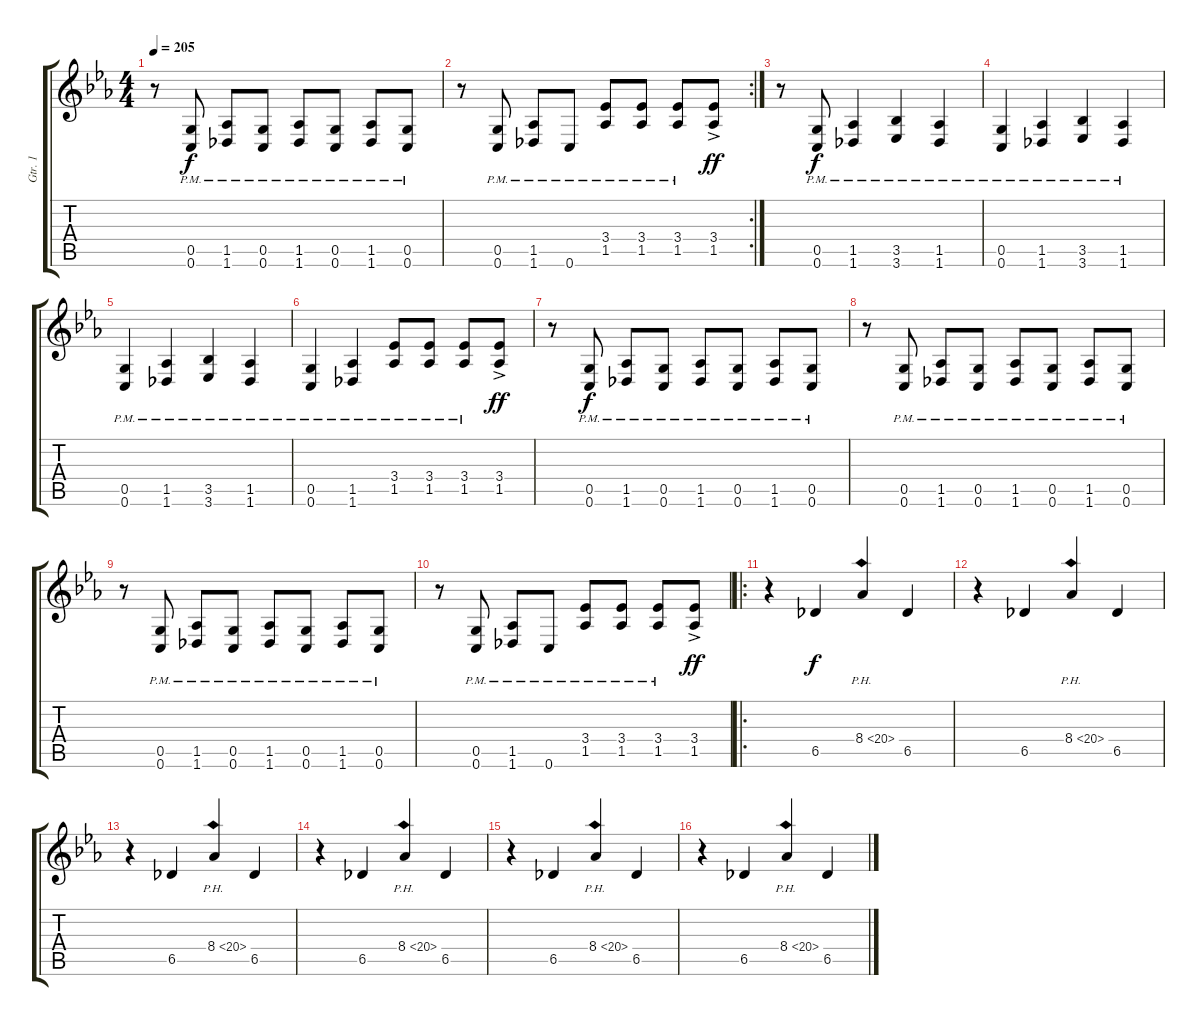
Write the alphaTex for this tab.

\track ("Gtr. 1" "Gtr. 1") {instrument distortionguitar}
\staff {score tabs}
\tuning (D4 A3 F3 C3 G2 C2) {hide}
\ts (4 4)
\tempo 205
\clef g2
\ks eb
r.8{dy f} (0.5{pm} 0.6{pm}).8 (1.5{pm} 1.6{pm}).8 (0.5{pm} 0.6{pm}).8 (1.5{pm} 1.6{pm}).8 (0.5{pm} 0.6{pm}).8 (1.5{pm} 1.6{pm}).8 (0.5{pm} 0.6{pm}).8 |
\rc 2
r.8 (0.5{pm} 0.6{pm}).8 (1.5{pm} 1.6{pm}).8 0.6{pm}.8 (3.4{pm} 1.5{pm}).8 (3.4{pm} 1.5{pm}).8 (3.4{pm} 1.5{pm}).8 (3.4{ac} 1.5).8{dy ff} |
r.8 (0.5{pm} 0.6{pm}).8{dy f} (1.5{pm} 1.6{pm}).4 (3.5{pm} 3.6{pm}).4 (1.5{pm} 1.6{pm}).4 |
(0.5{pm} 0.6{pm}).4 (1.5{pm} 1.6{pm}).4 (3.5{pm} 3.6{pm}).4 (1.5{pm} 1.6{pm}).4 |
(0.5{pm} 0.6{pm}).4 (1.5{pm} 1.6{pm}).4 (3.5{pm} 3.6{pm}).4 (1.5{pm} 1.6{pm}).4 |
(0.5{pm} 0.6{pm}).4 (1.5{pm} 1.6{pm}).4 (3.4{pm} 1.5{pm}).8 (3.4{pm} 1.5{pm}).8 (3.4{pm} 1.5{pm}).8 (3.4{ac} 1.5).8{dy ff} |
r.8 (0.5{pm} 0.6{pm}).8{dy f} (1.5{pm} 1.6{pm}).8 (0.5{pm} 0.6{pm}).8 (1.5{pm} 1.6{pm}).8 (0.5{pm} 0.6{pm}).8 (1.5{pm} 1.6{pm}).8 (0.5{pm} 0.6{pm}).8 |
r.8 (0.5{pm} 0.6{pm}).8 (1.5{pm} 1.6{pm}).8 (0.5{pm} 0.6{pm}).8 (1.5{pm} 1.6{pm}).8 (0.5{pm} 0.6{pm}).8 (1.5{pm} 1.6{pm}).8 (0.5{pm} 0.6{pm}).8 |
r.8 (0.5{pm} 0.6{pm}).8 (1.5{pm} 1.6{pm}).8 (0.5{pm} 0.6{pm}).8 (1.5{pm} 1.6{pm}).8 (0.5{pm} 0.6{pm}).8 (1.5{pm} 1.6{pm}).8 (0.5{pm} 0.6{pm}).8 |
r.8 (0.5{pm} 0.6{pm}).8 (1.5{pm} 1.6{pm}).8 0.6{pm}.8 (3.4{pm} 1.5{pm}).8 (3.4{pm} 1.5{pm}).8 (3.4{pm} 1.5{pm}).8 (3.4{ac} 1.5).8{dy ff} |
\ro
r.4 6.5.4{dy f} 8.4{ph 12}.4 6.5.4 |
r.4 6.5.4 8.4{ph 12}.4 6.5.4 |
r.4 6.5.4 8.4{ph 12}.4 6.5.4 |
r.4 6.5.4 8.4{ph 12}.4 6.5.4 |
r.4 6.5.4 8.4{ph 12}.4 6.5.4 |
r.4 6.5.4 8.4{ph 12}.4 6.5.4
